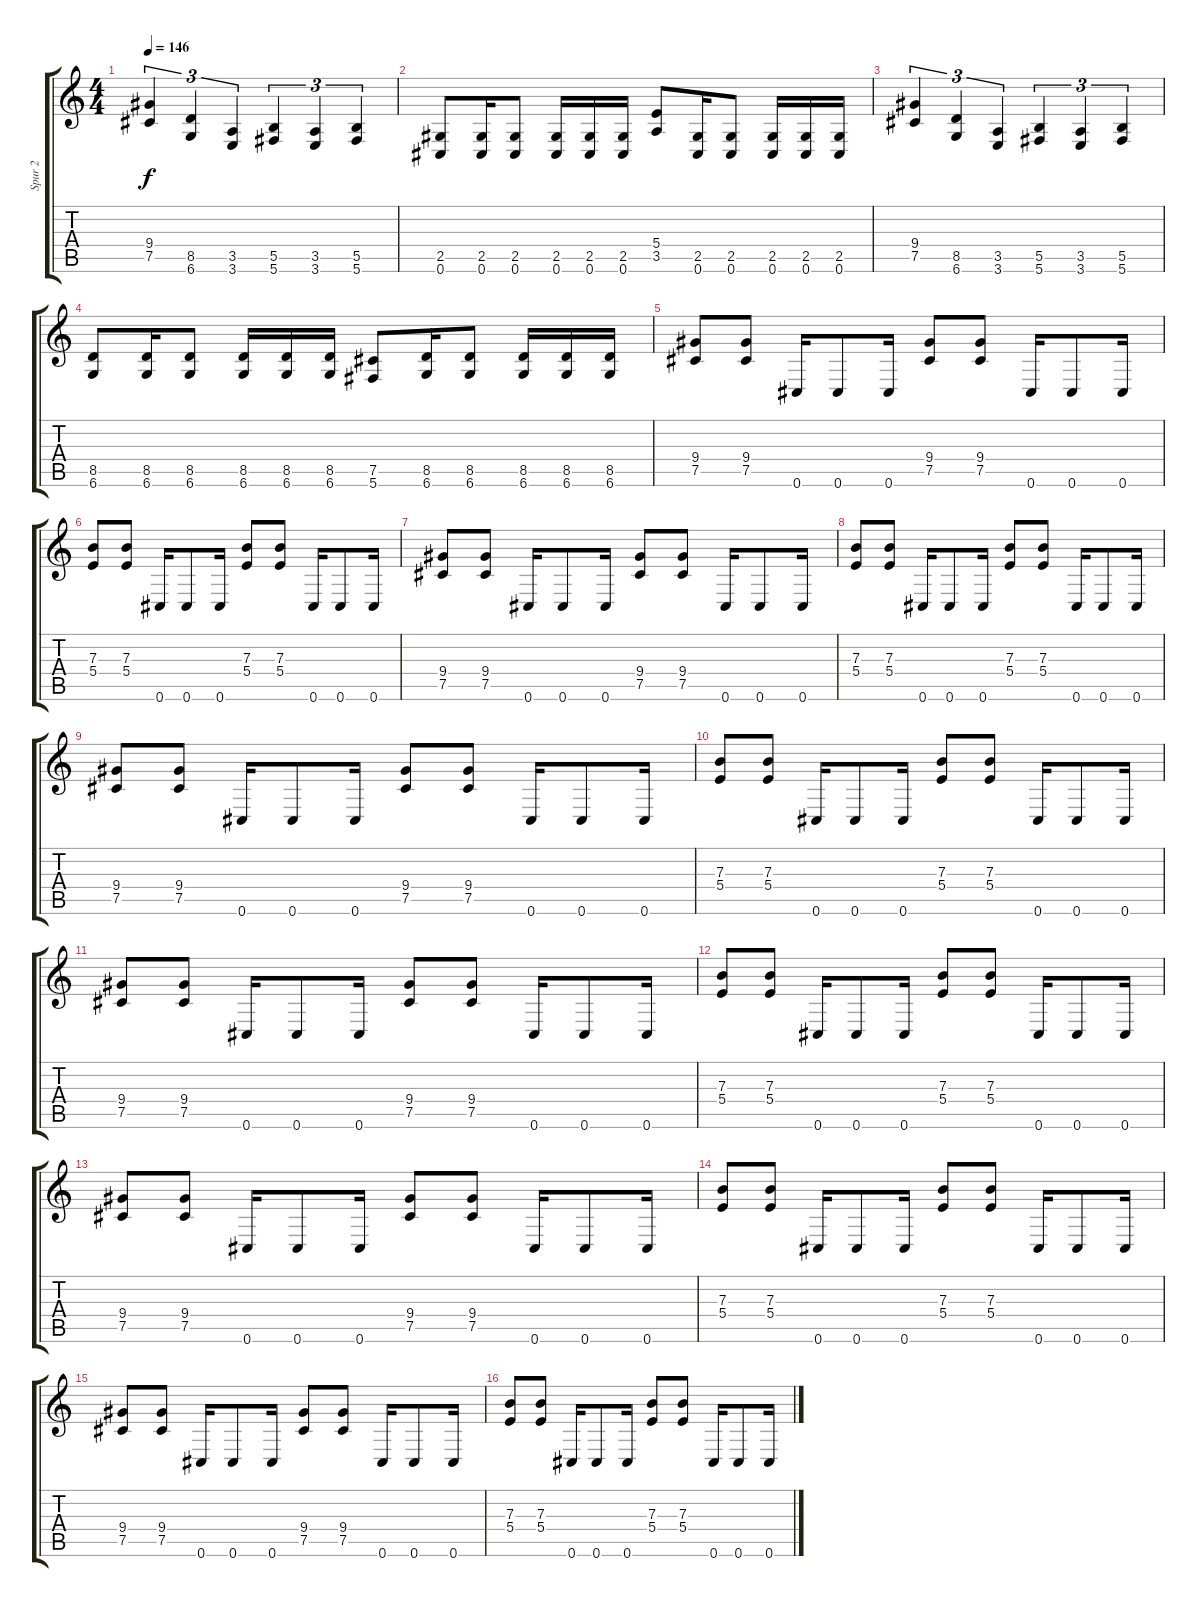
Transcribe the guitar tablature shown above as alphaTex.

\track ("Spur 2" "Spur 2") {instrument overdrivenguitar}
\staff {score tabs}
\tuning (Db4 Ab3 E3 B2 Gb2 Db2) {hide}
\ts (4 4)
\tempo 146
\clef g2
\ks c
(9.4 7.5).4{tu (3 2) dy f} (8.5 6.6).4{tu (3 2)} (3.5 3.6).4{tu (3 2)} (5.5 5.6).4{tu (3 2)} (3.5 3.6).4{tu (3 2)} (5.5 5.6).4{tu (3 2)} |
(2.5 0.6).8 (2.5 0.6).16 (2.5 0.6).8 (2.5 0.6).16 (2.5 0.6).16 (2.5 0.6).16 (5.4 3.5).8 (2.5 0.6).16 (2.5 0.6).8 (2.5 0.6).16 (2.5 0.6).16 (2.5 0.6).16 |
(9.4 7.5).4{tu (3 2)} (8.5 6.6).4{tu (3 2)} (3.5 3.6).4{tu (3 2)} (5.5 5.6).4{tu (3 2)} (3.5 3.6).4{tu (3 2)} (5.5 5.6).4{tu (3 2)} |
(8.5 6.6).8 (8.5 6.6).16 (8.5 6.6).8 (8.5 6.6).16 (8.5 6.6).16 (8.5 6.6).16 (7.5 5.6).8 (8.5 6.6).16 (8.5 6.6).8 (8.5 6.6).16 (8.5 6.6).16 (8.5 6.6).16 |
(9.4 7.5).8 (9.4 7.5).8 0.6.16 0.6.8 0.6.16 (9.4 7.5).8 (9.4 7.5).8 0.6.16 0.6.8 0.6.16 |
(7.3 5.4).8 (7.3 5.4).8 0.6.16 0.6.8 0.6.16 (7.3 5.4).8 (7.3 5.4).8 0.6.16 0.6.8 0.6.16 |
(9.4 7.5).8 (9.4 7.5).8 0.6.16 0.6.8 0.6.16 (9.4 7.5).8 (9.4 7.5).8 0.6.16 0.6.8 0.6.16 |
(7.3 5.4).8 (7.3 5.4).8 0.6.16 0.6.8 0.6.16 (7.3 5.4).8 (7.3 5.4).8 0.6.16 0.6.8 0.6.16 |
(9.4 7.5).8 (9.4 7.5).8 0.6.16 0.6.8 0.6.16 (9.4 7.5).8 (9.4 7.5).8 0.6.16 0.6.8 0.6.16 |
(7.3 5.4).8 (7.3 5.4).8 0.6.16 0.6.8 0.6.16 (7.3 5.4).8 (7.3 5.4).8 0.6.16 0.6.8 0.6.16 |
(9.4 7.5).8 (9.4 7.5).8 0.6.16 0.6.8 0.6.16 (9.4 7.5).8 (9.4 7.5).8 0.6.16 0.6.8 0.6.16 |
(7.3 5.4).8 (7.3 5.4).8 0.6.16 0.6.8 0.6.16 (7.3 5.4).8 (7.3 5.4).8 0.6.16 0.6.8 0.6.16 |
(9.4 7.5).8 (9.4 7.5).8 0.6.16 0.6.8 0.6.16 (9.4 7.5).8 (9.4 7.5).8 0.6.16 0.6.8 0.6.16 |
(7.3 5.4).8 (7.3 5.4).8 0.6.16 0.6.8 0.6.16 (7.3 5.4).8 (7.3 5.4).8 0.6.16 0.6.8 0.6.16 |
(9.4 7.5).8 (9.4 7.5).8 0.6.16 0.6.8 0.6.16 (9.4 7.5).8 (9.4 7.5).8 0.6.16 0.6.8 0.6.16 |
(7.3 5.4).8 (7.3 5.4).8 0.6.16 0.6.8 0.6.16 (7.3 5.4).8 (7.3 5.4).8 0.6.16 0.6.8 0.6.16
